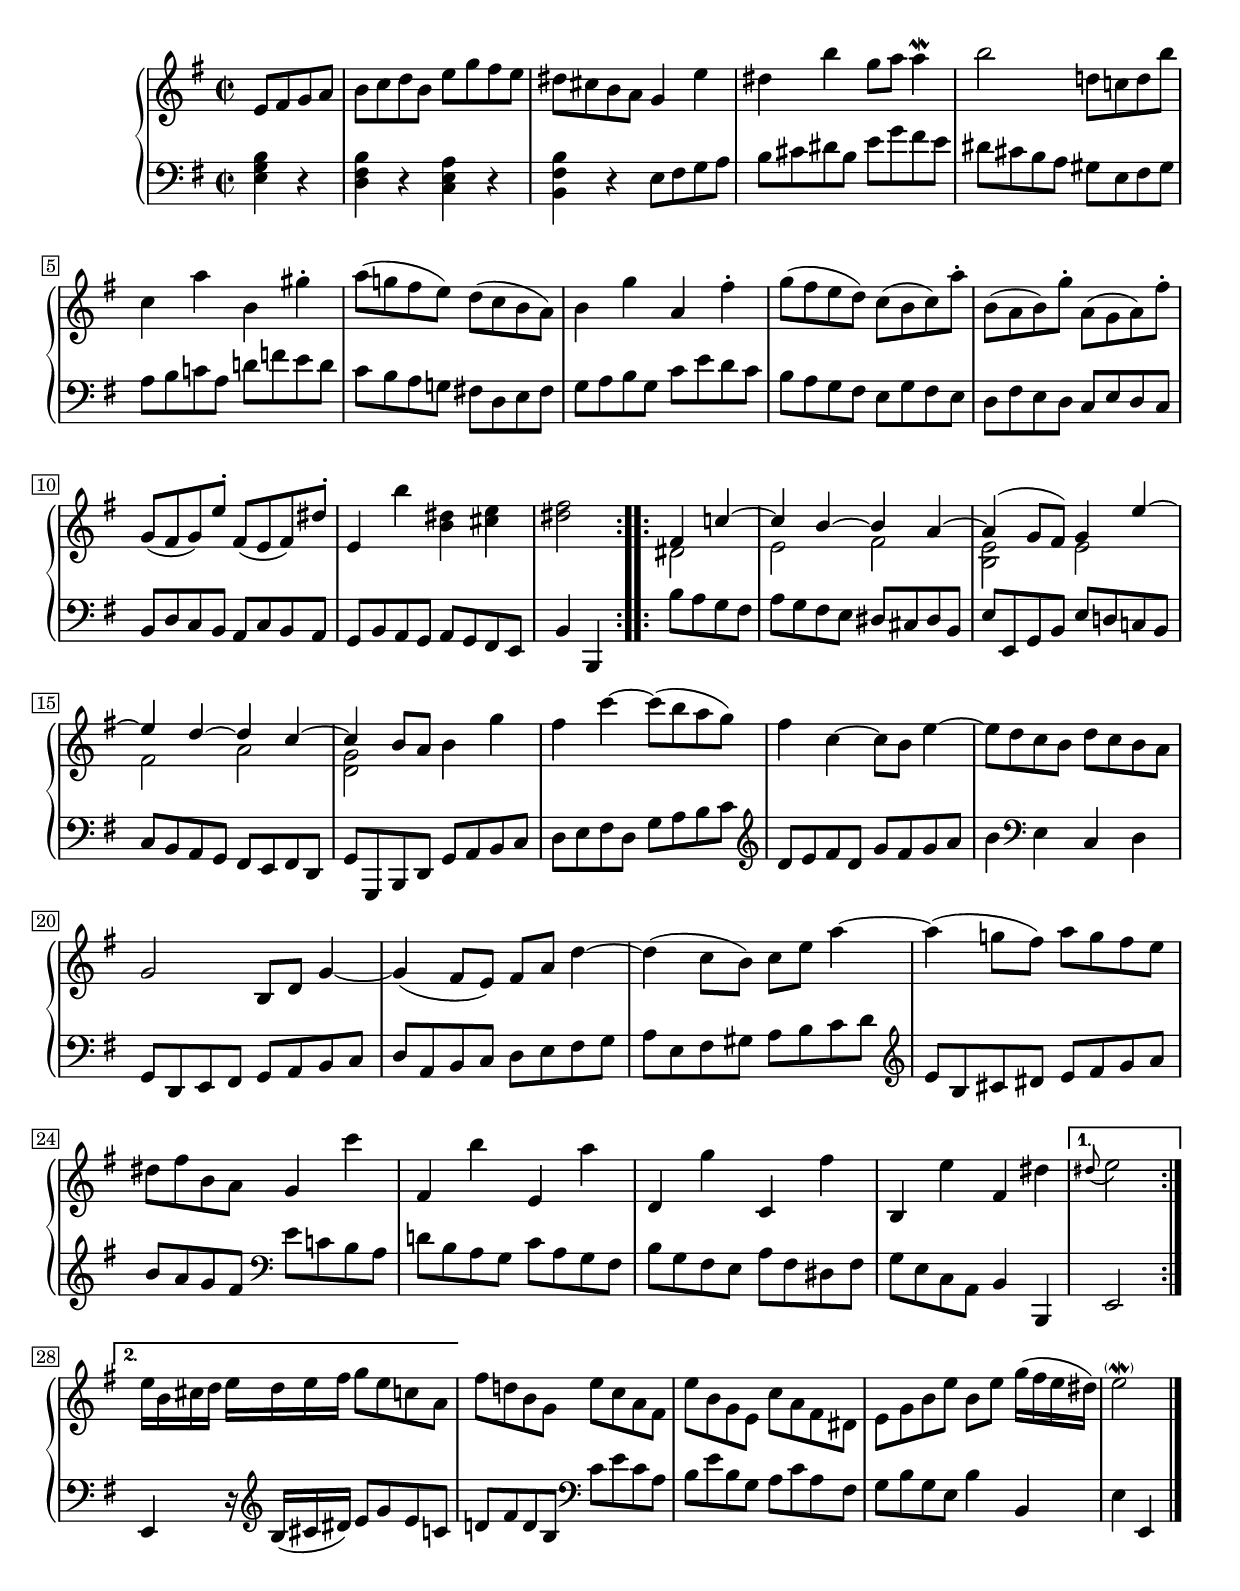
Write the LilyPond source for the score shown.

Global = {
  \key e \minor
  \time 2/2
  \include "../global.ly"
}

bottom = { \change Staff = "lower" \stemUp }
top = { \change Staff = "upper" \stemDown }

Sopran = \context Voice = "one" \relative c' {
  \voiceOne
  \override MultiMeasureRest.staff-position = #-2
  \override Rest.staff-position = #0
  \set baseMoment = #(ly:make-moment 1/8)
  \stemNeutral\slurNeutral\tieNeutral
  \repeat volta 2 {
    \partial 2 { e8[ fis g a] }
  %1
  | b[ c d b] e[ g fis e]
  | dis[ cis b a] g4 e'
  | dis b' g8[ a] 4\mordent
  | b2 d,!8[ c! d b']
  %5
  | c,4 a' b, gis'^.
  | a8[( g! fis e)] d[( c b a)]
  | b4 g' a, fis'^.
  | g8[( fis e d)] c[( b c) a'^.]
  | b,[( a b) g'^.] a,[( g a) fis'^.]
  %10
  | g,[( fis g) e'^.] fis,[( e fis) dis'^.]
  | e,4 b'' <b, dis> <cis e>
  | <dis fis>2
  }
  \repeat volta 2 {
    \partial 2 { \stemUp\tieUp fis,4 c'~ }
  | c b~ b a~
  | a^( g8[ fis]) g4 e'~
  %15
  | e d~ d c~
  | c \stemNeutral\tieNeutral b8[ a] b4 g'
  | fis c'~ c8[^( b a g)]
  | fis4 c~ c8[ b] e4~
  | e8[ d c b] d[ c b a]
  %20
  | g2 b,8[ d] g4~
  | g( fis8[ e]) fis[ a] d4~
  | d( c8[ b]) c[ e] a4~
  | a4( g!8[ fis]) a[ g fis e]
  | dis[ fis b, a] g4 c'
  %25
  | fis,, b' e,, a'
  | d,, g' c,, fis'
  | b,, e' fis, dis'
  }
  \alternative {
    { \stemUp\slurDown\appoggiatura dis8 \stemDown e2 }
    {
      \set Timing.measureLength = #(ly:make-moment 2/4)
      e16[ b cis dis] e[ dis e fis] g8[ e c! a]
    }
  }
  | fis'[ d! b g] e'[ c a fis]
  | e'[ b g e] c'[ a fis dis]
  | e[ g b e] b[ e] g16[^( fis e dis])
  | e2\parenthesize\mordent
  \fine
}

Alto = \context Voice = "Two" \relative c'' {
  \voiceTwo
  \override Rest.staff-position = #0
  \stemDown
  \repeat volta 2 {
    \partial 2 s2
  %1
  | s1*11
  | s2
  }
  \repeat volta 2 {
    \partial 2 dis,2
  %13
  | e fis
  | <b, e> e
  | fis a
  | <d, g> s2
  | s1*11
  | s2
  }
}

Bass = \context Voice = "four" \relative c {
  \voiceFour
  \override MultiMeasureRest.staff-position = #0
  \override Rest.staff-position = #0
  \stemNeutral\slurNeutral\tieDown
  \repeat volta 2 {
    \partial 2 { <e g b>4 r }
  %1
  | <d fis b> r <c e a> r
  | <b fis' b> r e8[ fis g a]
  | b8[ cis dis b] e[ g fis e]
  | dis[ cis b a] gis[ e fis gis]
  %5
  | a[ b c! a] d![ f! e d]
  | c[ b a g!] fis![ d e fis]
  | g[ a b g] c[ e d c]
  | b[ a g fis] e[ g fis e]
  | d[ fis e d] c[ e d c]
  %10
  | b[ d c b] a[ c b a]
  | g[ b a g] a[ g fis e]
  | b'4 b,
  }
  \repeat volta 2 {
    \partial 2 { b''8[ a g fis] }
  | a[ g fis e] dis[ cis dis b]
  | e[ e, g b] e[ d! c! b]
  %15
  | c[ b a g] fis[ e fis d]
  | g[ g, b d] g[ a b c]
  | d[ e fis d] g[ a b c]
  | \clef treble d[ e fis d] g[ fis g a]
  | b4 \clef bass e,, c d
  %20
  | g,8[ d e fis] g[ a b c]
  | d[ a b c] d[ e fis g]
  | a[ e fis gis] a[ b c d]
  | \clef treble e[ b cis dis] e[ fis g a]
  | b[ a g fis] \clef bass e[ c! b a]
  %25
  | d![ b a g] c[ a g fis]
  | b[ g fis e] a[ fis dis fis]
  | g[ e c a] b4 b,
  }
  \alternative {
    { e2 }
    { e4 r16 \clef treble b''[( cis dis]) e8[ g e c] }
  }
  | d![ fis d b] \clef bass c[ e c a]
  | b[ e b g] a[ c a fis]
  | g[ b g e] b'4 b,
  | e4 e,
  \fine
}

\score {
  \new PianoStaff
  <<
    \accidentalStyle Score.piano
    \context Staff = "upper" <<
      \set Staff.midiInstrument = #"acoustic grand"
      \Global
      \clef treble
      \Sopran
      \Alto
    >>
    \context Staff = "lower" <<
      \set Staff.midiInstrument = #"acoustic grand"
      \Global
      \clef bass
      \Bass
    >>
  >>
  \header {
    %composer = "Johann Sebastian Bach"
    %opus = "BWV 830"
    %subtitle = "Toccata"
    title = \markup {
      %\override #'(font-name . "TeX Gyre Schola") {
        "Air"
      %}
    }
  }
  \layout {
    \context {
      \PianoStaff
    }
  }
  \midi {
    \tempo 4 = 60
  }
}
